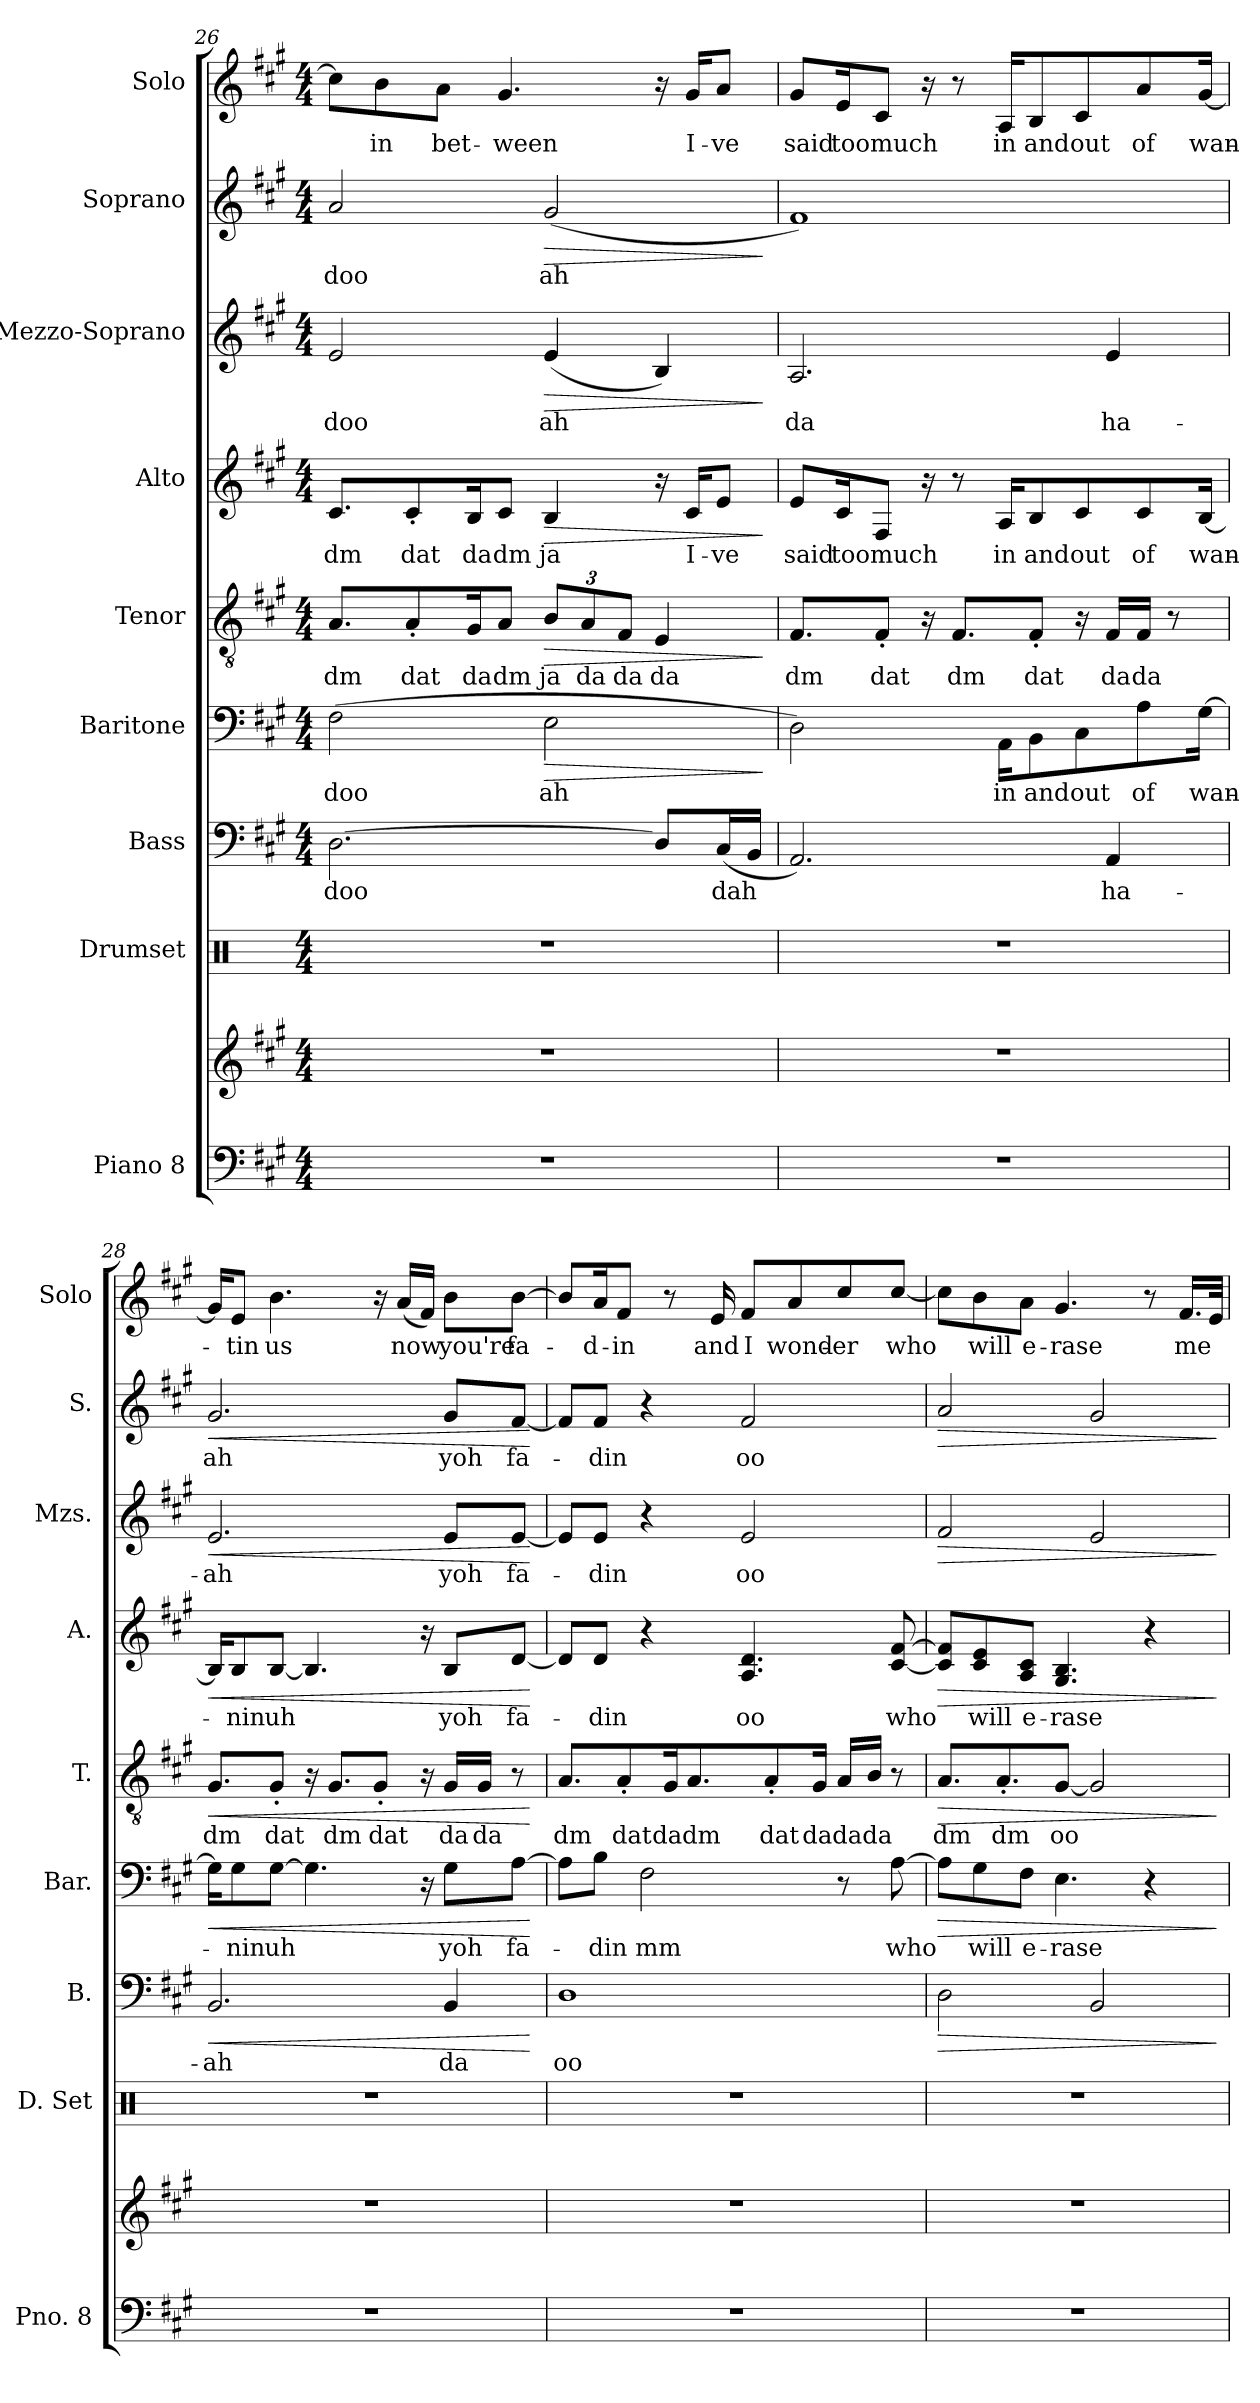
**kern	**kern	**kern	**kern	**text	**dynam	**kern	**text	**dynam	**kern	**text	**dynam	**kern	**text	**dynam	**kern	**text	**dynam	**kern	**text	**dynam	**kern	**text
*part9	*part9	*part8	*part7	*part7	*part7	*part6	*part6	*part6	*part5	*part5	*part5	*part4	*part4	*part4	*part3	*part3	*part3	*part2	*part2	*part2	*part1	*part1
*staff10	*staff9	*staff8	*staff7	*staff7	*staff7	*staff6	*staff6	*staff6	*staff5	*staff5	*staff5	*staff4	*staff4	*staff4	*staff3	*staff3	*staff3	*staff2	*staff2	*staff2	*staff1	*staff1
*I"Piano 8	*	*I"Drumset	*I"Bass	*	*	*I"Baritone	*	*	*I"Tenor	*	*	*I"Alto	*	*	*I"Mezzo-Soprano	*	*	*I"Soprano	*	*	*I"Solo	*
*I'Pno. 8	*	*I'D. Set	*I'B.	*	*	*I'Bar.	*	*	*I'T.	*	*	*I'A.	*	*	*I'Mzs.	*	*	*I'S.	*	*	*I'Solo	*
*clefF4	*clefG2	*clefX	*clefF4	*	*	*clefF4	*	*	*clefGv2	*	*	*clefG2	*	*	*clefG2	*	*	*clefG2	*	*	*clefG2	*
*k[f#c#g#]	*k[f#c#g#]	*k[]	*k[f#c#g#]	*	*	*k[f#c#g#]	*	*	*k[f#c#g#]	*	*	*k[f#c#g#]	*	*	*k[f#c#g#]	*	*	*k[f#c#g#]	*	*	*k[f#c#g#]	*
*M4/4	*M4/4	*M4/4	*M4/4	*	*	*M4/4	*	*	*M4/4	*	*	*M4/4	*	*	*M4/4	*	*	*M4/4	*	*	*M4/4	*
=26	=26	=26	=26	=26	=26	=26	=26	=26	=26	=26	=26	=26	=26	=26	=26	=26	=26	=26	=26	=26	=26	=26
!	!	!	!	!LO:LY:b	!	!	!LO:LY:b	!	!	!LO:LY:b	!	!	!LO:LY:b	!	!	!LO:LY:b	!	!	!LO:LY:b	!	!	!
1r	1r	1r	[2.D\	doo	.	(>2F#\	doo	.	8.A/L	dm	.	8.c#/L	dm	.	2e/	doo	.	2a/	doo	.	8cc#\L]	.
!	!	!	!	!	!	!	!	!	!	!	!	!	!	!	!	!	!	!	!	!	!	!LO:LY:b
.	.	.	.	.	.	.	.	.	.	.	.	.	.	.	.	.	.	.	.	.	8b\	in
!	!	!	!	!	!	!	!	!	!	!LO:LY:b	!	!	!LO:LY:b	!	!	!	!	!	!	!	!	!
.	.	.	.	.	.	.	.	.	8A'/	dat	.	8c#'/	dat	.	.	.	.	.	.	.	.	.
!	!	!	!	!	!	!	!	!	!	!	!	!	!	!	!	!	!	!	!	!	!	!LO:LY:b
.	.	.	.	.	.	.	.	.	.	.	.	.	.	.	.	.	.	.	.	.	8a\J	bet-
!	!	!	!	!	!	!	!	!	!	!LO:LY:b	!	!	!LO:LY:b	!	!	!	!	!	!	!	!	!
.	.	.	.	.	.	.	.	.	16G#/K	da	.	16B/K	da	.	.	.	.	.	.	.	.	.
!	!	!	!	!	!	!	!	!	!	!LO:LY:b	!	!	!LO:LY:b	!	!	!	!	!	!	!	!	!LO:LY:b
.	.	.	.	.	.	.	.	.	8A/J	dm	.	8c#/J	dm	.	.	.	.	.	.	.	4.g#/	-ween
!	!	!	!	!	!	!	!LO:LY:b	!LO:HP:b	!	!	!	!	!	!	!	!	!	!	!	!	!	!
*	*	*	*	*	*	*	*	*	*Xbrackettup	*	*	*	*	*	*	*	*	*	*	*	*	*
!	!	!	!	!	!	!	!	!	!	!LO:LY:b	!LO:HP:b	!	!LO:LY:b	!LO:HP:b	!	!LO:LY:b	!LO:HP:b	!	!LO:LY:b	!LO:HP:b	!	!
.	.	.	.	.	.	2E\	ah	>	12B/L	ja	>	4B/	ja	>	(<4e/	ah	>	(<2g#/	ah	>	.	.
!	!	!	!	!	!	!	!	!	!	!LO:LY:b	!	!	!	!	!	!	!	!	!	!	!	!
.	.	.	.	.	.	.	.	.	12A/	da	.	.	.	.	.	.	.	.	.	.	.	.
!	!	!	!	!	!	!	!	!	!	!LO:LY:b	!	!	!	!	!	!	!	!	!	!	!	!
.	.	.	.	.	.	.	.	.	12F#/J	da	.	.	.	.	.	.	.	.	.	.	.	.
!	!	!	!	!	!	!	!	!	!	!LO:LY:b	!	!	!	!	!	!	!	!	!	!	!	!
.	.	.	8D/L]	.	.	.	.	.	4E/	da	.	16r	.	.	4B/)	.	.	.	.	.	16r	.
!	!	!	!	!	!	!	!	!	!	!	!	!	!LO:LY:b	!	!	!	!	!	!	!	!	!LO:LY:b
.	.	.	.	.	.	.	.	.	.	.	.	16c#/KL	I-	.	.	.	.	.	.	.	16g#/KL	I-
!	!	!	!	!LO:LY:b	!	!	!	!	!	!	!	!	!LO:LY:b	!	!	!	!	!	!	!	!	!LO:LY:b
.	.	.	(<16C#/L	dah	.	.	.	.	.	.	.	8e/J	-ve	.	.	.	.	.	.	.	8a/J	-ve
.	.	.	16BB/JJ	.	.	.	.	.	.	.	.	.	.	.	.	.	.	.	.	.	.	.
.	.	.	.	.	.	.	.	]	.	.	]	.	.	]	.	.	]	.	.	]	.	.
!!LO:PB:g=z
=27	=27	=27	=27	=27	=27	=27	=27	=27	=27	=27	=27	=27	=27	=27	=27	=27	=27	=27	=27	=27	=27	=27
!	!	!	!	!	!	!	!	!	!	!LO:LY:b	!	!	!LO:LY:b	!	!	!LO:LY:b	!	!	!	!	!	!LO:LY:b
1r	1r	1r	2.AA/)	.	.	2D\)	.	.	8.F#/L	dm	.	8e/L	said	.	2.A/	da	.	1f#)	.	.	8g#/L	said
!	!	!	!	!	!	!	!	!	!	!	!	!	!LO:LY:b	!	!	!	!	!	!	!	!	!LO:LY:b
.	.	.	.	.	.	.	.	.	.	.	.	16c#/K	too	.	.	.	.	.	.	.	16e/K	too
!	!	!	!	!	!	!	!	!	!	!LO:LY:b	!	!	!LO:LY:b	!	!	!	!	!	!	!	!	!LO:LY:b
.	.	.	.	.	.	.	.	.	8F#'/J	dat	.	8F#/J	much	.	.	.	.	.	.	.	8c#/J	much
.	.	.	.	.	.	.	.	.	16r	.	.	16r	.	.	.	.	.	.	.	.	16r	.
!	!	!	!	!	!	!	!	!	!	!LO:LY:b	!	!	!	!	!	!	!	!	!	!	!	!
.	.	.	.	.	.	.	.	.	8.F#/L	dm	.	8r	.	.	.	.	.	.	.	.	8r	.
!	!	!	!	!	!	!	!LO:LY:b	!	!	!	!	!	!LO:LY:b	!	!	!	!	!	!	!	!	!LO:LY:b
.	.	.	.	.	.	16AA\KL	in	.	.	.	.	16A/KL	in	.	.	.	.	.	.	.	16A/KL	in
!	!	!	!	!	!	!	!LO:LY:b	!	!	!LO:LY:b	!	!	!LO:LY:b	!	!	!	!	!	!	!	!	!LO:LY:b
.	.	.	.	.	.	8BB\	and	.	8F#'/J	dat	.	8B/	and	.	.	.	.	.	.	.	8B/	and
!	!	!	!	!	!	!	!LO:LY:b	!	!	!	!	!	!LO:LY:b	!	!	!	!	!	!	!	!	!LO:LY:b
.	.	.	.	.	.	8C#\	out	.	16r	.	.	8c#/	out	.	.	.	.	.	.	.	8c#/	out
!	!	!	!	!LO:LY:b	!	!	!	!	!	!LO:LY:b	!	!	!	!	!	!LO:LY:b	!	!	!	!	!	!
.	.	.	4AA/	ha-	.	.	.	.	16F#/LL	da	.	.	.	.	4e/	ha-	.	.	.	.	.	.
!	!	!	!	!	!	!	!LO:LY:b	!	!	!LO:LY:b	!	!	!LO:LY:b	!	!	!	!	!	!	!	!	!LO:LY:b
.	.	.	.	.	.	8A\	of	.	16F#/JJ	da	.	8c#/	of	.	.	.	.	.	.	.	8a/	of
.	.	.	.	.	.	.	.	.	8r	.	.	.	.	.	.	.	.	.	.	.	.	.
!	!	!	!	!	!	!	!LO:LY:b	!	!	!	!	!	!LO:LY:b	!	!	!	!	!	!	!	!	!LO:LY:b
.	.	.	.	.	.	[16G#\Jk	wan-	.	.	.	.	[16B/Jk	wan-	.	.	.	.	.	.	.	[16g#/Jk	wan-
=28	=28	=28	=28	=28	=28	=28	=28	=28	=28	=28	=28	=28	=28	=28	=28	=28	=28	=28	=28	=28	=28	=28
!	!	!	!	!LO:LY:b	!LO:HP:b	!	!	!LO:HP:b	!	!LO:LY:b	!LO:HP:b	!	!	!LO:HP:b	!	!LO:LY:b	!LO:HP:b	!	!LO:LY:b	!LO:HP:b	!	!
1r	1r	1r	2.BB/	-ah	<	16G#\KL]	.	<	8.G#/L	dm	<	16B/KL]	.	<	2.e/	-ah	<	2.g#/	ah	<	16g#/KL]	.
!	!	!	!	!	!	!	!LO:LY:b	!	!	!	!	!	!LO:LY:b	!	!	!	!	!	!	!	!	!LO:LY:b
.	.	.	.	.	.	8G#\	-nin	.	.	.	.	8B/	-nin	.	.	.	.	.	.	.	8e/J	-tin
!	!	!	!	!	!	!	!LO:LY:b	!	!	!LO:LY:b	!	!	!LO:LY:b	!	!	!	!	!	!	!	!	!LO:LY:b
.	.	.	.	.	.	[8G#\J	uh	.	8G#'/J	dat	.	[8B/J	uh	.	.	.	.	.	.	.	4.b\	us
.	.	.	.	.	.	4.G#\]	.	.	16r	.	.	4.B/]	.	.	.	.	.	.	.	.	.	.
!	!	!	!	!	!	!	!	!	!	!LO:LY:b	!	!	!	!	!	!	!	!	!	!	!	!
.	.	.	.	.	.	.	.	.	8.G#/L	dm	.	.	.	.	.	.	.	.	.	.	.	.
!	!	!	!	!	!	!	!	!	!	!LO:LY:b	!	!	!	!	!	!	!	!	!	!	!	!
.	.	.	.	.	.	.	.	.	8G#'/J	dat	.	.	.	.	.	.	.	.	.	.	16r	.
!	!	!	!	!	!	!	!	!	!	!	!	!	!	!	!	!	!	!	!	!	!	!LO:LY:b
.	.	.	.	.	.	.	.	.	.	.	.	.	.	.	.	.	.	.	.	.	(<16a/LL	-now
.	.	.	.	.	.	16r	.	.	16r	.	.	16r	.	.	.	.	.	.	.	.	16f#/JJ)	.
!	!	!	!	!LO:LY:b	!	!	!LO:LY:b	!	!	!LO:LY:b	!	!	!LO:LY:b	!	!	!LO:LY:b	!	!	!LO:LY:b	!	!	!LO:LY:b
.	.	.	4BB/	da	.	8G#\L	yoh	.	16G#/LL	da	.	8B/L	yoh	.	8e/L	yoh	.	8g#/L	yoh	.	8b\L	you're
!	!	!	!	!	!	!	!	!	!	!LO:LY:b	!	!	!	!	!	!	!	!	!	!	!	!
.	.	.	.	.	.	.	.	.	16G#/JJ	da	.	.	.	.	.	.	.	.	.	.	.	.
!	!	!	!	!	!	!	!LO:LY:b	!	!	!	!	!	!LO:LY:b	!	!	!LO:LY:b	!	!	!LO:LY:b	!	!	!LO:LY:b
.	.	.	.	.	.	[8A\J	fa-	.	8r	.	.	[8d/J	fa-	.	[8e/J	fa-	.	[8f#/J	fa-	.	[8b\J	fa-
.	.	.	.	.	[	.	.	[	.	.	[	.	.	[	.	.	[	.	.	[	.	.
=29	=29	=29	=29	=29	=29	=29	=29	=29	=29	=29	=29	=29	=29	=29	=29	=29	=29	=29	=29	=29	=29	=29
!	!	!	!	!LO:LY:b	!	!	!	!	!	!LO:LY:b	!	!	!	!	!	!	!	!	!	!	!	!
1r	1r	1r	1D	oo	.	8A\L]	.	.	8.A/L	dm	.	8d/L]	.	.	8e/L]	.	.	8f#/L]	.	.	8b/L]	.
!	!	!	!	!	!	!	!LO:LY:b	!	!	!	!	!	!LO:LY:b	!	!	!LO:LY:b	!	!	!LO:LY:b	!	!	!LO:LY:b
.	.	.	.	.	.	8B\J	-din	.	.	.	.	8d/J	-din	.	8e/J	-din	.	8f#/J	-din	.	16a/K	-d-
!	!	!	!	!	!	!	!	!	!	!LO:LY:b	!	!	!	!	!	!	!	!	!	!	!	!LO:LY:b
.	.	.	.	.	.	.	.	.	8A'/	dat	.	.	.	.	.	.	.	.	.	.	8f#/J	-in
!	!	!	!	!	!	!	!LO:LY:b	!	!	!	!	!	!	!	!	!	!	!	!	!	!	!
.	.	.	.	.	.	2F#\	mm	.	.	.	.	4r	.	.	4r	.	.	4r	.	.	.	.
!	!	!	!	!	!	!	!	!	!	!LO:LY:b	!	!	!	!	!	!	!	!	!	!	!	!
.	.	.	.	.	.	.	.	.	16G#/K	da	.	.	.	.	.	.	.	.	.	.	8r	.
!	!	!	!	!	!	!	!	!	!	!LO:LY:b	!	!	!	!	!	!	!	!	!	!	!	!
.	.	.	.	.	.	.	.	.	8.A/	dm	.	.	.	.	.	.	.	.	.	.	.	.
!	!	!	!	!	!	!	!	!	!	!	!	!	!	!	!	!	!	!	!	!	!	!LO:LY:b
.	.	.	.	.	.	.	.	.	.	.	.	.	.	.	.	.	.	.	.	.	16e/	and
!	!	!	!	!	!	!	!	!	!	!	!	!	!LO:LY:b	!	!	!LO:LY:b	!	!	!LO:LY:b	!	!	!LO:LY:b
.	.	.	.	.	.	.	.	.	.	.	.	4.A/ 4.d/	oo	.	2e/	oo	.	2f#/	oo	.	8f#/L	I
!	!	!	!	!	!	!	!	!	!	!LO:LY:b	!	!	!	!	!	!	!	!	!	!	!	!
.	.	.	.	.	.	.	.	.	8A'/	dat	.	.	.	.	.	.	.	.	.	.	.	.
!	!	!	!	!	!	!	!	!	!	!	!	!	!	!	!	!	!	!	!	!	!	!LO:LY:b
.	.	.	.	.	.	.	.	.	.	.	.	.	.	.	.	.	.	.	.	.	8a/	wond-
!	!	!	!	!	!	!	!	!	!	!LO:LY:b	!	!	!	!	!	!	!	!	!	!	!	!
.	.	.	.	.	.	.	.	.	16G#/Jk	da	.	.	.	.	.	.	.	.	.	.	.	.
!	!	!	!	!	!	!	!	!	!	!LO:LY:b	!	!	!	!	!	!	!	!	!	!	!	!LO:LY:b
.	.	.	.	.	.	8r	.	.	16A/LL	da	.	.	.	.	.	.	.	.	.	.	8cc#/	-er
!	!	!	!	!	!	!	!	!	!	!LO:LY:b	!	!	!	!	!	!	!	!	!	!	!	!
.	.	.	.	.	.	.	.	.	16B/JJ	da	.	.	.	.	.	.	.	.	.	.	.	.
!	!	!	!	!	!	!	!LO:LY:b	!	!	!	!	!	!LO:LY:b	!	!	!	!	!	!	!	!	!LO:LY:b
.	.	.	.	.	.	[8A\	who	.	8r	.	.	[8c#/ [8f#/	who	.	.	.	.	.	.	.	[8cc#/J	who
=30	=30	=30	=30	=30	=30	=30	=30	=30	=30	=30	=30	=30	=30	=30	=30	=30	=30	=30	=30	=30	=30	=30
!	!	!	!	!	!LO:HP:b	!	!	!LO:HP:b	!	!LO:LY:b	!LO:HP:b	!	!	!LO:HP:b	!	!	!LO:HP:b	!	!	!LO:HP:b	!	!
1r	1r	1r	2D\	.	>	8A\L]	.	>	8.A/L	dm	>	8c#/] 8f#/]L	.	>	2f#/	.	>	2a/	.	>	8cc#\L]	.
!	!	!	!	!	!	!	!LO:LY:b	!	!	!	!	!	!LO:LY:b	!	!	!	!	!	!	!	!	!LO:LY:b
.	.	.	.	.	.	8G#\	will	.	.	.	.	8c#/ 8e/	will	.	.	.	.	.	.	.	8b\	will
!	!	!	!	!	!	!	!	!	!	!LO:LY:b	!	!	!	!	!	!	!	!	!	!	!	!
.	.	.	.	.	.	.	.	.	8.A'/	dm	.	.	.	.	.	.	.	.	.	.	.	.
!	!	!	!	!	!	!	!LO:LY:b	!	!	!	!	!	!LO:LY:b	!	!	!	!	!	!	!	!	!LO:LY:b
.	.	.	.	.	.	8F#\J	e-	.	.	.	.	8A/ 8c#/J	e-	.	.	.	.	.	.	.	8a\J	e-
!	!	!	!	!	!	!	!LO:LY:b	!	!	!LO:LY:b	!	!	!LO:LY:b	!	!	!	!	!	!	!	!	!LO:LY:b
.	.	.	.	.	.	4.E\	-rase	.	[8G#/J	oo	.	4.G#/ 4.B/	-rase	.	.	.	.	.	.	.	4.g#/	-rase
.	.	.	2BB/	.	.	.	.	.	2G#/]	.	.	.	.	.	2e/	.	.	2g#/	.	.	.	.
.	.	.	.	.	.	4r	.	.	.	.	.	4r	.	.	.	.	.	.	.	.	8r	.
!	!	!	!	!	!	!	!	!	!	!	!	!	!	!	!	!	!	!	!	!	!	!LO:LY:b
.	.	.	.	.	.	.	.	.	.	.	.	.	.	.	.	.	.	.	.	.	16.f#/LL	-me
.	.	.	.	.	.	.	.	.	.	.	.	.	.	.	.	.	.	.	.	.	32e/JJk	.
.	.	.	.	.	]	.	.	]	.	.	]	.	.	]	.	.	]	.	.	]	.	.
=	=	=	=	=	=	=	=	=	=	=	=	=	=	=	=	=	=	=	=	=	=	=
*-	*-	*-	*-	*-	*-	*-	*-	*-	*-	*-	*-	*-	*-	*-	*-	*-	*-	*-	*-	*-	*-	*-
